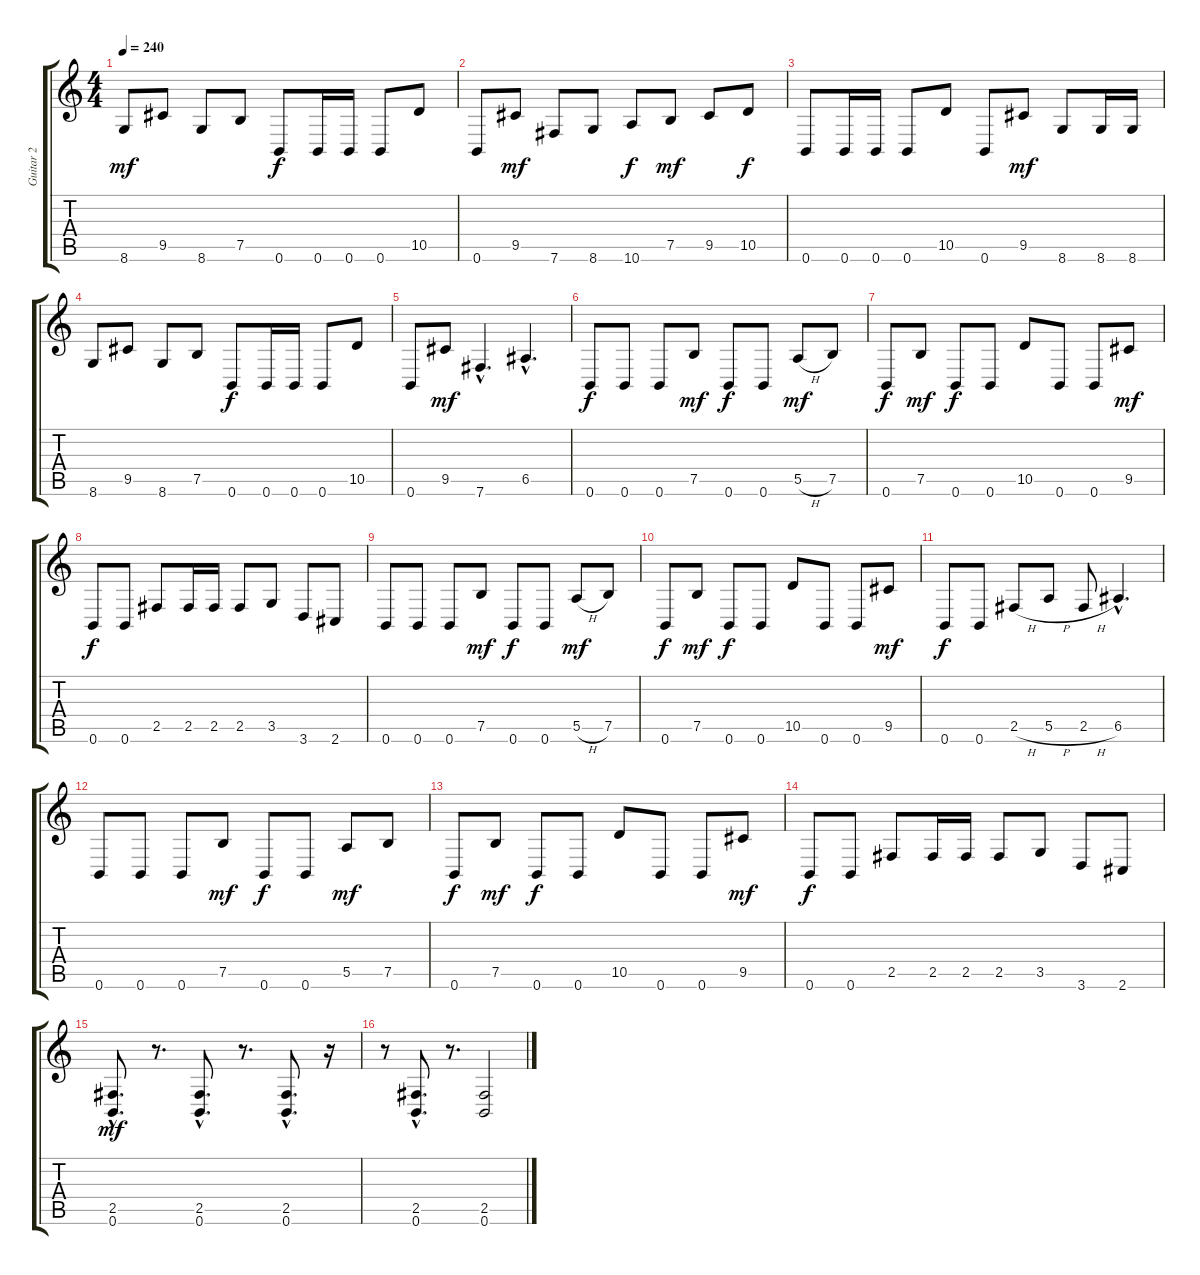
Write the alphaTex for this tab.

\track ("Guitar 2" "Guitar 2") {instrument distortionguitar}
\staff {score tabs}
\tuning (B3 Gb3 D3 A2 E2 B1) {hide}
\ts (4 4)
\tempo 240
\clef g2
\ks c
8.6.8{dy mf} 9.5.8 8.6.8 7.5.8 0.6.8{dy f} 0.6.16 0.6.16 0.6.8 10.5.8 |
0.6.8 9.5.8{dy mf} 7.6.8 8.6.8 10.6.8{dy f} 7.5.8{dy mf} 9.5.8 10.5.8{dy f} |
0.6.8 0.6.16 0.6.16 0.6.8 10.5.8 0.6.8 9.5.8{dy mf} 8.6.8 8.6.16 8.6.16 |
8.6.8 9.5.8 8.6.8 7.5.8 0.6.8{dy f} 0.6.16 0.6.16 0.6.8 10.5.8 |
0.6.8 9.5.8{dy mf} 7.6{hac}.4{d} 6.5{hac}.4{d} |
0.6.8{dy f} 0.6.8 0.6.8 7.5.8{dy mf} 0.6.8{dy f} 0.6.8 5.5{h}.8{dy mf} 7.5.8 |
0.6.8{dy f} 7.5.8{dy mf} 0.6.8{dy f} 0.6.8 10.5.8 0.6.8 0.6.8 9.5.8{dy mf} |
0.6.8{dy f} 0.6.8 2.5.8 2.5.16 2.5.16 2.5.8 3.5.8 3.6.8 2.6.8 |
0.6.8 0.6.8 0.6.8 7.5.8{dy mf} 0.6.8{dy f} 0.6.8 5.5{h}.8{dy mf} 7.5.8 |
0.6.8{dy f} 7.5.8{dy mf} 0.6.8{dy f} 0.6.8 10.5.8 0.6.8 0.6.8 9.5.8{dy mf} |
0.6.8{dy f} 0.6.8 2.5{h}.8 5.5{h}.8 2.5{h}.8 6.5{hac}.4{d} |
0.6.8 0.6.8 0.6.8 7.5.8{dy mf} 0.6.8{dy f} 0.6.8 5.5.8{dy mf} 7.5.8 |
0.6.8{dy f} 7.5.8{dy mf} 0.6.8{dy f} 0.6.8 10.5.8 0.6.8 0.6.8 9.5.8{dy mf} |
0.6.8{dy f} 0.6.8 2.5.8 2.5.16 2.5.16 2.5.8 3.5.8 3.6.8 2.6.8 |
(2.5{hac} 0.6{hac}).8{d dy mf} r.8{d} (2.5{hac} 0.6{hac}).8{d} r.8{d} (2.5{hac} 0.6{hac}).8{d} r.16 |
r.8 (2.5{hac} 0.6{hac}).8{d} r.8{d} (2.5 0.6).2
